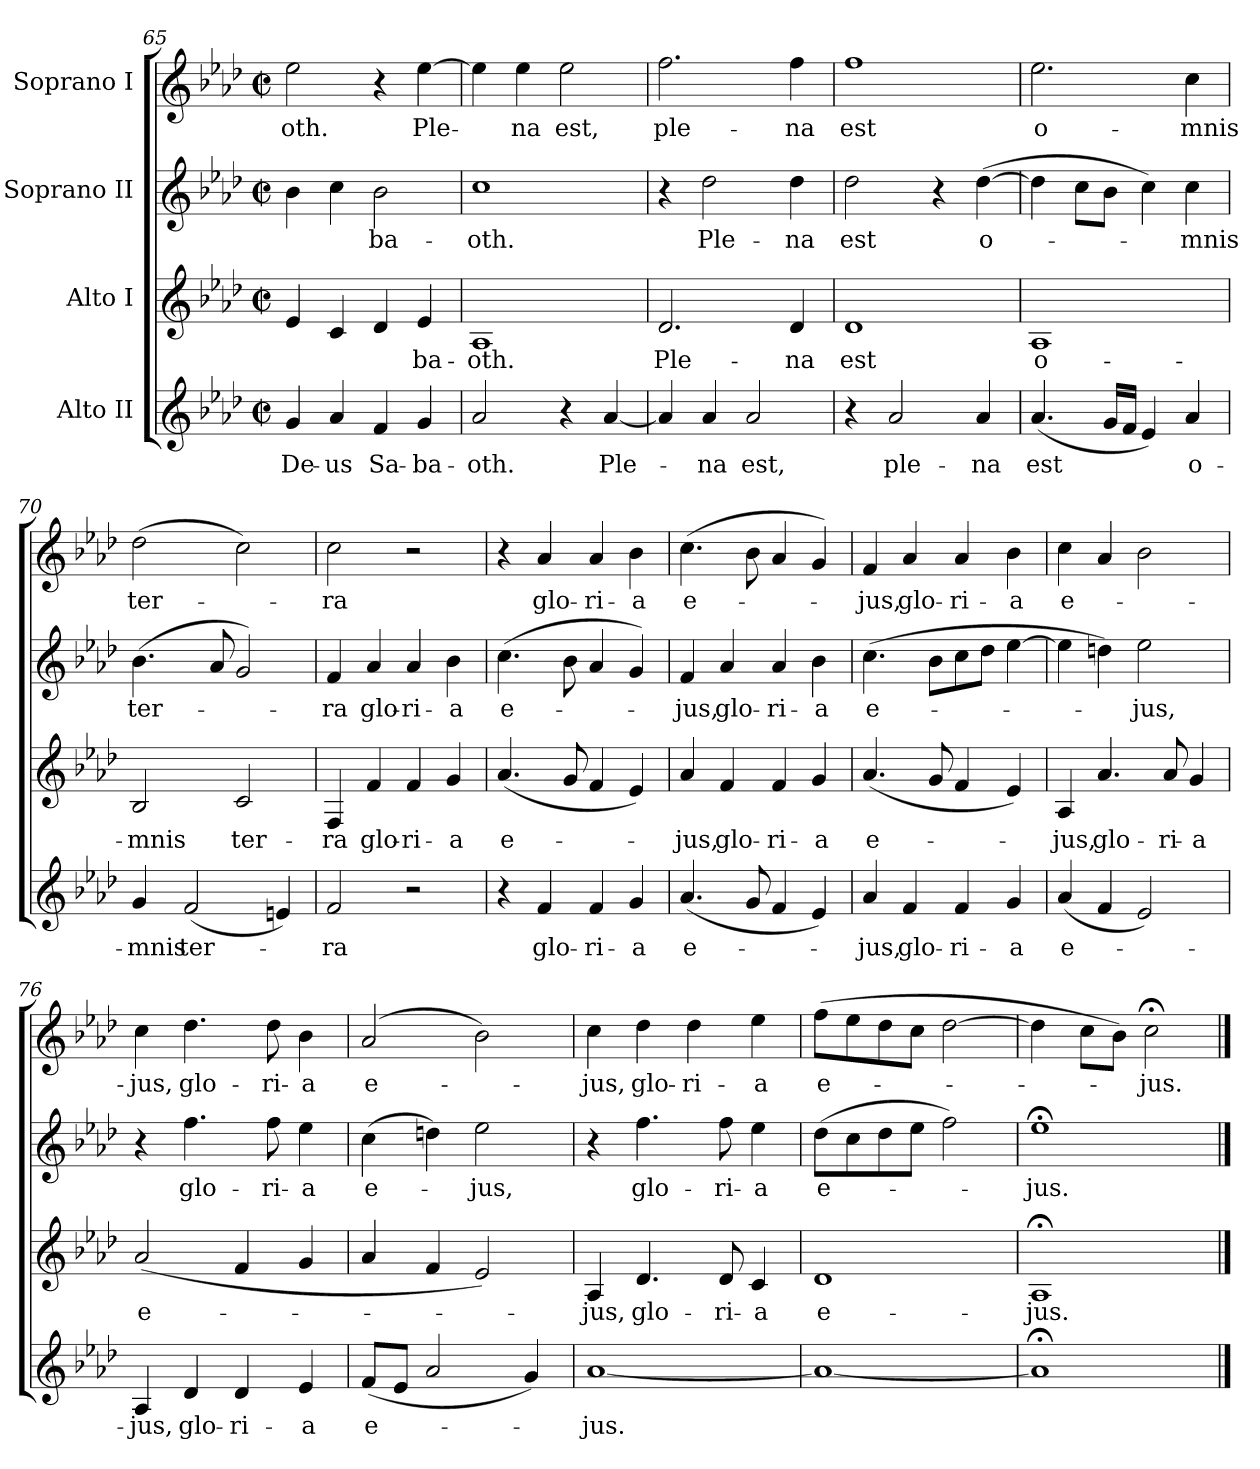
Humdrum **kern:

**kern	**text	**kern	**text	**kern	**text	**kern	**text
*part4	*part4	*part3	*part3	*part2	*part2	*part1	*part1
*staff4	*staff4	*staff3	*staff3	*staff2	*staff2	*staff1	*staff1
*I"Alto II	*	*I"Alto I	*	*I"Soprano II	*	*I"Soprano I	*
*clefG2	*	*clefG2	*	*clefG2	*	*clefG2	*
*k[b-e-a-d-]	*	*k[b-e-a-d-]	*	*k[b-e-a-d-]	*	*k[b-e-a-d-]	*
*A-:	*	*A-:	*	*A-:	*	*A-:	*
*M2/2	*	*M2/2	*	*M2/2	*	*M2/2	*
*met(c|)	*	*met(c|)	*	*met(c|)	*	*met(c|)	*
=65	=65	=65	=65	=65	=65	=65	=65
4g/	De-	4e-/	.	4b-\	.	2ee-\	-oth.
4a-/	-us	4c/	.	4cc\	.	.	.
4f/	Sa-	4d-/	.	2b-\	-ba-	4r	.
4g/	-ba-	4e-/	-ba-	.	.	[4ee-\	Ple-
!!LO:LB:g=z
=66	=66	=66	=66	=66	=66	=66	=66
2a-/	-oth.	1A-	-oth.	1cc	-oth.	4ee-\]	-­
.	.	.	.	.	.	4ee-\	na
4r	.	.	.	.	.	2ee-\	est,
[4a-/	Ple-	.	.	.	.	.	.
=67	=67	=67	=67	=67	=67	=67	=67
4a-/]	.	2.d-/	Ple-	4r	.	2.ff\	ple-
4a-/	-na	.	.	2dd-\	Ple-	.	.
2a-/	est,	.	.	.	.	.	.
.	.	4d-/	-na	4dd-\	-na	4ff\	-na
=68	=68	=68	=68	=68	=68	=68	=68
4r	.	1d-	est	2dd-\	est	1ff	est
2a-/	ple-	.	.	.	.	.	.
.	.	.	.	4r	.	.	.
4a-/	-na	.	.	([4dd-\	o-	.	.
=69	=69	=69	=69	=69	=69	=69	=69
(4.a-/	est	1A-	o-	4dd-\]	.	2.ee-\	o-
.	.	.	.	8cc\L	.	.	.
16g/LL	.	.	.	8b-\J	.	.	.
16f/JJ	.	.	.	.	.	.	.
4e-/)	.	.	.	4cc\)	.	.	.
4a-/	o-	.	.	4cc\	-mnis	4cc\	-mnis
=70	=70	=70	=70	=70	=70	=70	=70
4g/	-mnis	2B-/	-mnis	(4.b-\	ter-	(2dd-\	ter-
(2f/	ter-	.	.	.	.	.	.
.	.	.	.	8a-/	.	.	.
.	.	2c/	ter-	2g/)	.	2cc\)	.
4en/)	.	.	.	.	.	.	.
!!LO:PB:g=z
=71	=71	=71	=71	=71	=71	=71	=71
2f/	-ra	4F/	-ra	4f/	-ra	2cc\	-ra
.	.	4f/	glo-	4a-/	glo-	.	.
2r	.	4f/	-ri-	4a-/	-ri-	2r	.
.	.	4g/	-a	4b-\	-a	.	.
=72	=72	=72	=72	=72	=72	=72	=72
4r	.	(4.a-/	e-	(4.cc\	e-	4r	.
4f/	glo-	.	.	.	.	4a-/	glo-
.	.	8g/	.	8b-\	.	.	.
4f/	-ri-	4f/	.	4a-/	.	4a-/	-ri-
4g/	-a	4e-/)	.	4g/)	.	4b-\	-a
=73	=73	=73	=73	=73	=73	=73	=73
(4.a-/	e-	4a-/	-jus,	4f/	-jus,	(4.cc\	e-
.	.	4f/	glo-	4a-/	glo-	.	.
8g/	.	.	.	.	.	8b-\	.
4f/	.	4f/	-ri-	4a-/	-ri-	4a-/	.
4e-/)	.	4g/	-a	4b-\	-a	4g/)	.
=74	=74	=74	=74	=74	=74	=74	=74
4a-/	-jus,	(4.a-/	e-	(4.cc\	e-	4f/	-jus,
4f/	glo-	.	.	.	.	4a-/	glo-
.	.	8g/	.	8b-\L	.	.	.
4f/	-ri-	4f/	.	8cc\	.	4a-/	-ri-
.	.	.	.	8dd-\J	.	.	.
4g/	-a	4e-/)	.	[4ee-\	.	4b-\	-a
=75	=75	=75	=75	=75	=75	=75	=75
(4a-/	e-	4A-/	-jus,	4ee-\]	.	4cc\	e-
4f/	.	4.a-/	glo-	4ddn\)	.	4a-/	.
2e-/)	.	.	.	2ee-\	-jus,	2b-\	.
.	.	8a-/	-ri-	.	.	.	.
.	.	4g/	-a	.	.	.	.
!!LO:LB:g=z
=76	=76	=76	=76	=76	=76	=76	=76
4A-/	-jus,	(2a-/	e-	4r	.	4cc\	-jus,
4d-/	glo-	.	.	4.ff\	glo-	4.dd-\	glo-
4d-/	-ri-	4f/	.	.	.	.	.
.	.	.	.	8ff\	-ri-	8dd-\	-ri-
4e-/	-a	4g/	.	4ee-\	-a	4b-\	-a
=77	=77	=77	=77	=77	=77	=77	=77
(8f/L	e-	4a-/	.	(4cc\	e-	(2a-/	e-
8e-/J	.	.	.	.	.	.	.
2a-/	.	4f/	.	4ddn\)	.	.	.
.	.	2e-/)	.	2ee-\	-jus,	2b-\)	.
4g/)	.	.	.	.	.	.	.
=78	=78	=78	=78	=78	=78	=78	=78
[1a-	-jus.	4A-/	-jus,	4r	.	4cc\	-jus,
.	.	4.d-/	glo-	4.ff\	glo-	4dd-\	glo-
.	.	.	.	.	.	4dd-\	-ri-
.	.	8d-/	-ri-	8ff\	-ri-	.	.
.	.	4c/	-a	4ee-\	-a	4ee-\	-a
=79	=79	=79	=79	=79	=79	=79	=79
1a-_	.	1d-	e-	(8dd-\L	e-	(8ff\L	e-
.	.	.	.	8cc\	.	8ee-\	.
.	.	.	.	8dd-\	.	8dd-\	.
.	.	.	.	8ee-\J	.	8cc\J	.
.	.	.	.	2ff\)	.	[2dd-\	.
=80	=80	=80	=80	=80	=80	=80	=80
1a-;<]	.	1A-;<	-jus.	1ee-;<	-jus.	4dd-\]	.
.	.	.	.	.	.	8cc\L	.
.	.	.	.	.	.	8b-\J)	.
.	.	.	.	.	.	2cc;<\	-jus.
==	==	==	==	==	==	==	==
*-	*-	*-	*-	*-	*-	*-	*-
